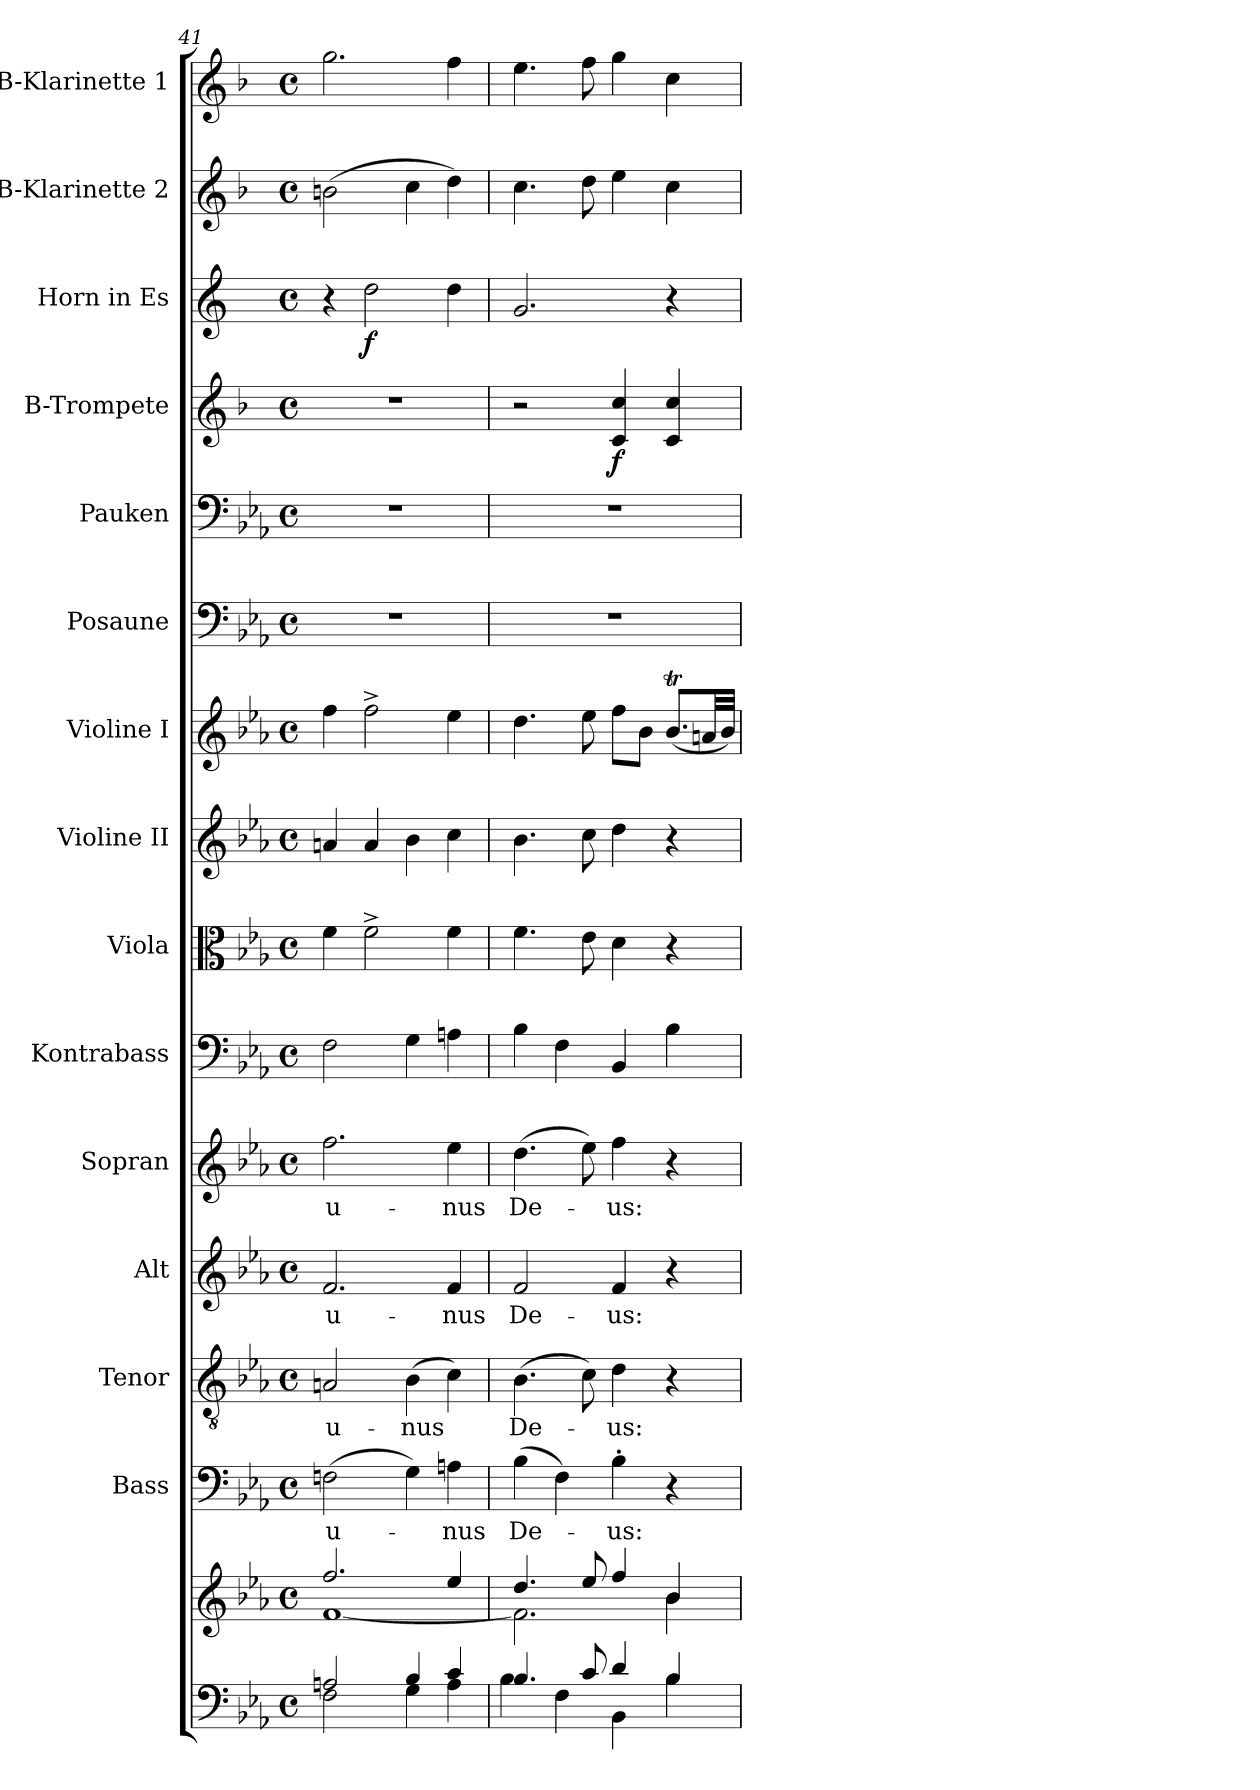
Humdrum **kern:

**kern	**kern	**kern	**text	**kern	**text	**kern	**text	**kern	**text	**kern	**kern	**kern	**kern	**kern	**kern	**kern	**dynam	**kern	**dynam	**kern	**kern
*part15	*part15	*part14	*part14	*part13	*part13	*part12	*part12	*part11	*part11	*part10	*part9	*part8	*part7	*part6	*part5	*part4	*part4	*part3	*part3	*part2	*part1
*staff16	*staff15	*staff14	*staff14	*staff13	*staff13	*staff12	*staff12	*staff11	*staff11	*staff10	*staff9	*staff8	*staff7	*staff6	*staff5	*staff4	*staff4	*staff3	*staff3	*staff2	*staff1
*	*	*I"Bass	*	*I"Tenor	*	*I"Alt	*	*I"Sopran	*	*I"Kontrabass	*I"Viola	*I"Violine II	*I"Violine I	*I"Posaune	*I"Pauken	*I"B-Trompete	*	*I"Horn in Es	*	*I"B-Klarinette 2	*I"B-Klarinette 1
*	*	*I'B.	*	*I'T.	*	*I'A.	*	*I'S.	*	*I'Kb.	*I'Vla.	*I'Vl. II	*I'Vl. I	*I'Pos.	*I'Pk.	*I'B Trp.	*	*	*	*I'B Kl. 2	*I'B Kl. 1
*clefF4	*clefG2	*clefF4	*	*clefGv2	*	*clefG2	*	*clefG2	*	*clefF4	*clefC3	*clefG2	*clefG2	*clefF4	*clefF4	*clefG2	*	*clefG2	*	*clefG2	*clefG2
*	*	*	*	*	*	*	*	*	*	*ITrd7c12	*	*	*	*	*	*ITrd1c2	*	*ITrd5c9	*	*ITrd1c2	*ITrd1c2
*k[b-e-a-]	*k[b-e-a-]	*k[b-e-a-]	*	*k[b-e-a-]	*	*k[b-e-a-]	*	*k[b-e-a-]	*	*k[b-e-a-]	*k[b-e-a-]	*k[b-e-a-]	*k[b-e-a-]	*k[b-e-a-]	*k[b-e-a-]	*k[b-e-a-]	*	*k[b-e-a-]	*	*k[b-e-a-]	*k[b-e-a-]
*E-:	*E-:	*E-:	*	*E-:	*	*E-:	*	*E-:	*	*E-:	*E-:	*E-:	*E-:	*E-:	*E-:	*E-:	*	*E-:	*	*E-:	*E-:
*M4/4	*M4/4	*M4/4	*	*M4/4	*	*M4/4	*	*M4/4	*	*M4/4	*M4/4	*M4/4	*M4/4	*M4/4	*M4/4	*M4/4	*	*M4/4	*	*M4/4	*M4/4
*met(c)	*met(c)	*met(c)	*	*met(c)	*	*met(c)	*	*met(c)	*	*met(c)	*met(c)	*met(c)	*met(c)	*met(c)	*met(c)	*met(c)	*	*met(c)	*	*met(c)	*met(c)
=41	=41	=41	=41	=41	=41	=41	=41	=41	=41	=41	=41	=41	=41	=41	=41	=41	=41	=41	=41	=41	=41
*^	*^	*	*	*	*	*	*	*	*	*	*	*	*	*	*	*	*	*	*	*	*
!	!	!	!	!	!LO:LY:b	!	!LO:LY:b	!	!LO:LY:b	!	!LO:LY:b	!	!	!	!	!	!	!	!	!	!	!	!
2An/	2F\	2.ff/	[<1f	(>2Fn\	u-	2An/	u-	2.f/	u-	2.ff\	u-	2FF\	4f\	4an/	4ff\	1r	1r	1r	.	4r	.	(>2an\	2.ff\
!	!	!	!	!	!	!	!	!	!	!	!	!	!	!	!	!	!	!	!	!	!LO:DY:b	!	!
.	.	.	.	.	.	.	.	.	.	.	.	.	2f^>\	4a/	2ff^>\	.	.	.	.	2f\	f	.	.
!	!	!	!	!	!	!	!LO:LY:b	!	!	!	!	!	!	!	!	!	!	!	!	!	!	!	!
4B-/	4G\	.	.	4G\)	.	(>4B-\	-nus	.	.	.	.	4GG\	.	4b-\	.	.	.	.	.	.	.	4b-\	.
!	!	!	!	!	!LO:LY:b	!	!	!	!LO:LY:b	!	!LO:LY:b	!	!	!	!	!	!	!	!	!	!	!	!
4c/	4A\	4ee-/	.	4An\	-nus	4c\)	.	4f/	-nus	4ee-\	-nus	4AAn\	4f\	4cc\	4ee-\	.	.	.	.	4f\	.	4cc\)	4ee-\
=42	=42	=42	=42	=42	=42	=42	=42	=42	=42	=42	=42	=42	=42	=42	=42	=42	=42	=42	=42	=42	=42	=42	=42
!	!	!	!	!	!LO:LY:b	!	!LO:LY:b	!	!LO:LY:b	!	!LO:LY:b	!	!	!	!	!	!	!	!	!	!	!	!
4.B-/	4B-\	4.dd/	2.f\]	(>4B-\	De-	(>4.B-\	De-	2f/	De-	(>4.dd\	De-	4BB-\	4.f\	4.b-\	4.dd\	1r	1r	2r	.	2.B-/	.	4.b-\	4.dd\
.	4F\	.	.	4F\)	.	.	.	.	.	.	.	4FF\	.	.	.	.	.	.	.	.	.	.	.
8c/	.	8ee-/	.	.	.	8c\)	.	.	.	8ee-\)	.	.	8e-\	8cc\	8ee-\	.	.	.	.	.	.	8cc\	8ee-\
!	!	!	!	!	!LO:LY:b	!	!LO:LY:b	!	!LO:LY:b	!	!LO:LY:b	!	!	!	!	!	!	!	!LO:DY:b	!	!	!	!
4d/	4BB-\	4ff/	.	4B-'>\	-us:	4d\	-us:	4f/	-us:	4ff\	-us:	4BBB-/	4d\	4dd\	8ff\L	.	.	4B-/ 4b-/	f	.	.	4dd\	4ff\
.	.	.	.	.	.	.	.	.	.	.	.	.	.	.	8b-\J	.	.	.	.	.	.	.	.
4B-/	4B-\	4b-/	4b-\	4r	.	4r	.	4r	.	4r	.	4BB-\	4r	4r	(<8.b-T/L	.	.	4B-/ 4b-/	.	4r	.	4b-\	4b-\
.	.	.	.	.	.	.	.	.	.	.	.	.	.	.	32an/LL	.	.	.	.	.	.	.	.
.	.	.	.	.	.	.	.	.	.	.	.	.	.	.	32b-/JJJ)	.	.	.	.	.	.	.	.
*v	*v	*	*	*	*	*	*	*	*	*	*	*	*	*	*	*	*	*	*	*	*	*	*
*	*v	*v	*	*	*	*	*	*	*	*	*	*	*	*	*	*	*	*	*	*	*	*
=	=	=	=	=	=	=	=	=	=	=	=	=	=	=	=	=	=	=	=	=	=
*-	*-	*-	*-	*-	*-	*-	*-	*-	*-	*-	*-	*-	*-	*-	*-	*-	*-	*-	*-	*-	*-
